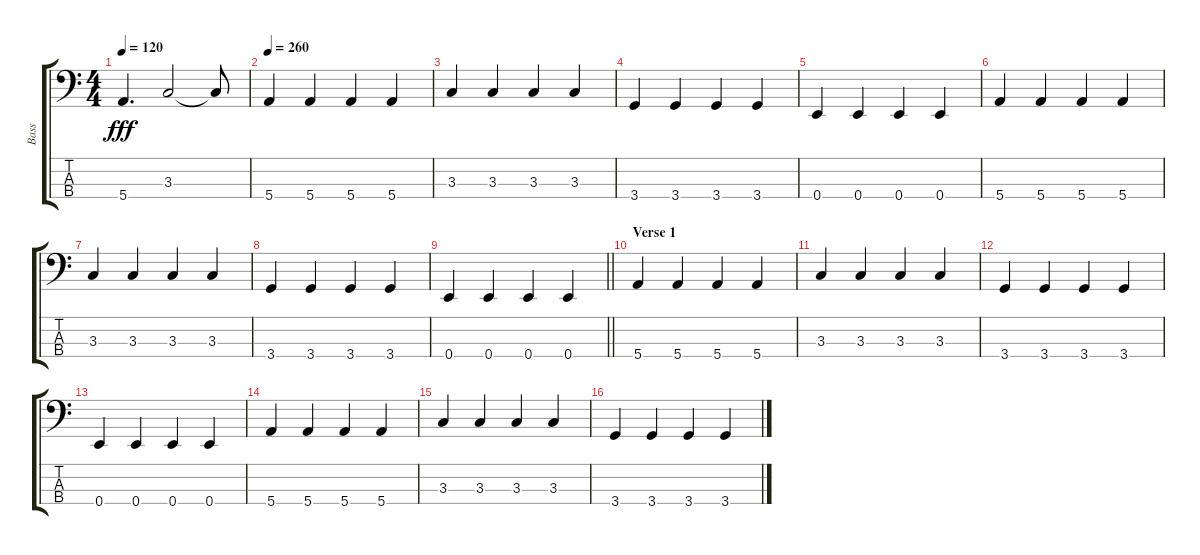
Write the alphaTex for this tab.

\track ("Bass" "Bass") {instrument electricbasspick}
\staff {score tabs}
\tuning (G2 D2 A1 E1) {hide}
\ts (4 4)
\tempo 120
\clef f4
\ks c
5.4.4{d dy fff} 3.3.2 3.3{t}.8 |
\tempo 260
5.4.4 5.4.4 5.4.4 5.4.4 |
3.3.4 3.3.4 3.3.4 3.3.4 |
3.4.4 3.4.4 3.4.4 3.4.4 |
0.4.4 0.4.4 0.4.4 0.4.4 |
5.4.4 5.4.4 5.4.4 5.4.4 |
3.3.4 3.3.4 3.3.4 3.3.4 |
3.4.4 3.4.4 3.4.4 3.4.4 |
\barLineRight lightlight
0.4.4 0.4.4 0.4.4 0.4.4 |
\section ("" "Verse 1")
5.4.4 5.4.4 5.4.4 5.4.4 |
3.3.4 3.3.4 3.3.4 3.3.4 |
3.4.4 3.4.4 3.4.4 3.4.4 |
0.4.4 0.4.4 0.4.4 0.4.4 |
5.4.4 5.4.4 5.4.4 5.4.4 |
3.3.4 3.3.4 3.3.4 3.3.4 |
3.4.4 3.4.4 3.4.4 3.4.4
